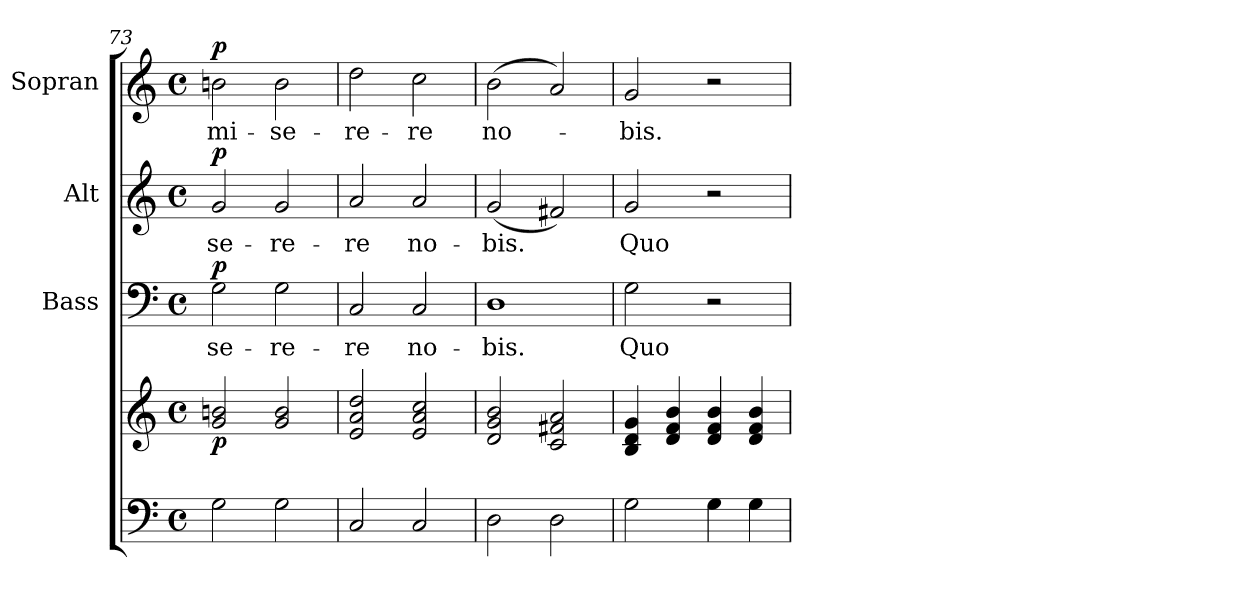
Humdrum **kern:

**kern	**kern	**dynam	**kern	**text	**dynam	**kern	**text	**dynam	**kern	**text	**dynam
*part4	*part4	*part4	*part3	*part3	*part3	*part2	*part2	*part2	*part1	*part1	*part1
*staff5	*staff4	*staff4/5	*staff3	*staff3	*staff3	*staff2	*staff2	*staff2	*staff1	*staff1	*staff1
*	*	*	*I"Bass	*	*	*I"Alt	*	*	*I"Sopran	*	*
*	*	*	*I'B.	*	*	*I'A.	*	*	*I'S.	*	*
!!LO:PB:g=z
*clefF4	*clefG2	*	*clefF4	*	*	*clefG2	*	*	*clefG2	*	*
*k[]	*k[]	*	*k[]	*	*	*k[]	*	*	*k[]	*	*
*C:	*C:	*	*C:	*	*	*C:	*	*	*C:	*	*
*M4/4	*M4/4	*	*M4/4	*	*	*M4/4	*	*	*M4/4	*	*
*met(c)	*met(c)	*	*met(c)	*	*	*met(c)	*	*	*met(c)	*	*
=73	=73	=73	=73	=73	=73	=73	=73	=73	=73	=73	=73
!	!	!LO:DY:b	!	!LO:LY:b	!LO:DY:a	!	!LO:LY:b	!LO:DY:a	!	!LO:LY:b	!LO:DY:a
2G\	2g/ 2bn/	p	2G\	-se-	p	2g/	-se-	p	2bn\	mi-	p
!	!	!	!	!LO:LY:b	!	!	!LO:LY:b	!	!	!LO:LY:b	!
2G\	2g/ 2b/	.	2G\	-re-	.	2g/	-re-	.	2b\	-se-	.
=74	=74	=74	=74	=74	=74	=74	=74	=74	=74	=74	=74
!	!	!	!	!LO:LY:b	!	!	!LO:LY:b	!	!	!LO:LY:b	!
2C/	2e/ 2a/ 2dd/	.	2C/	-re	.	2a/	-re	.	2dd\	-re-	.
!	!	!	!	!LO:LY:b	!	!	!LO:LY:b	!	!	!LO:LY:b	!
2C/	2e/ 2a/ 2cc/	.	2C/	no-	.	2a/	no-	.	2cc\	-re	.
=75	=75	=75	=75	=75	=75	=75	=75	=75	=75	=75	=75
!	!	!	!	!LO:LY:b	!	!	!LO:LY:b	!	!	!LO:LY:b	!
2D\	2d/ 2g/ 2b/	.	1D	-bis.	.	(<2g/	-bis.	.	(>2b\	no-	.
2D\	2c/ 2f#X/ 2a/	.	.	.	.	2f#X/)	.	.	2a/)	.	.
=76	=76	=76	=76	=76	=76	=76	=76	=76	=76	=76	=76
!	!	!	!	!LO:LY:b	!	!	!LO:LY:b	!	!	!LO:LY:b	!
2G\	4B/ 4d/ 4g/	.	2G\	Quo-	.	2g/	Quo-	.	2g/	-bis.	.
.	4d/ 4f/ 4b/	.	.	.	.	.	.	.	.	.	.
4G\	4d/ 4f/ 4b/	.	2r	.	.	2r	.	.	2r	.	.
4G\	4d/ 4f/ 4b/	.	.	.	.	.	.	.	.	.	.
=	=	=	=	=	=	=	=	=	=	=	=
*-	*-	*-	*-	*-	*-	*-	*-	*-	*-	*-	*-
